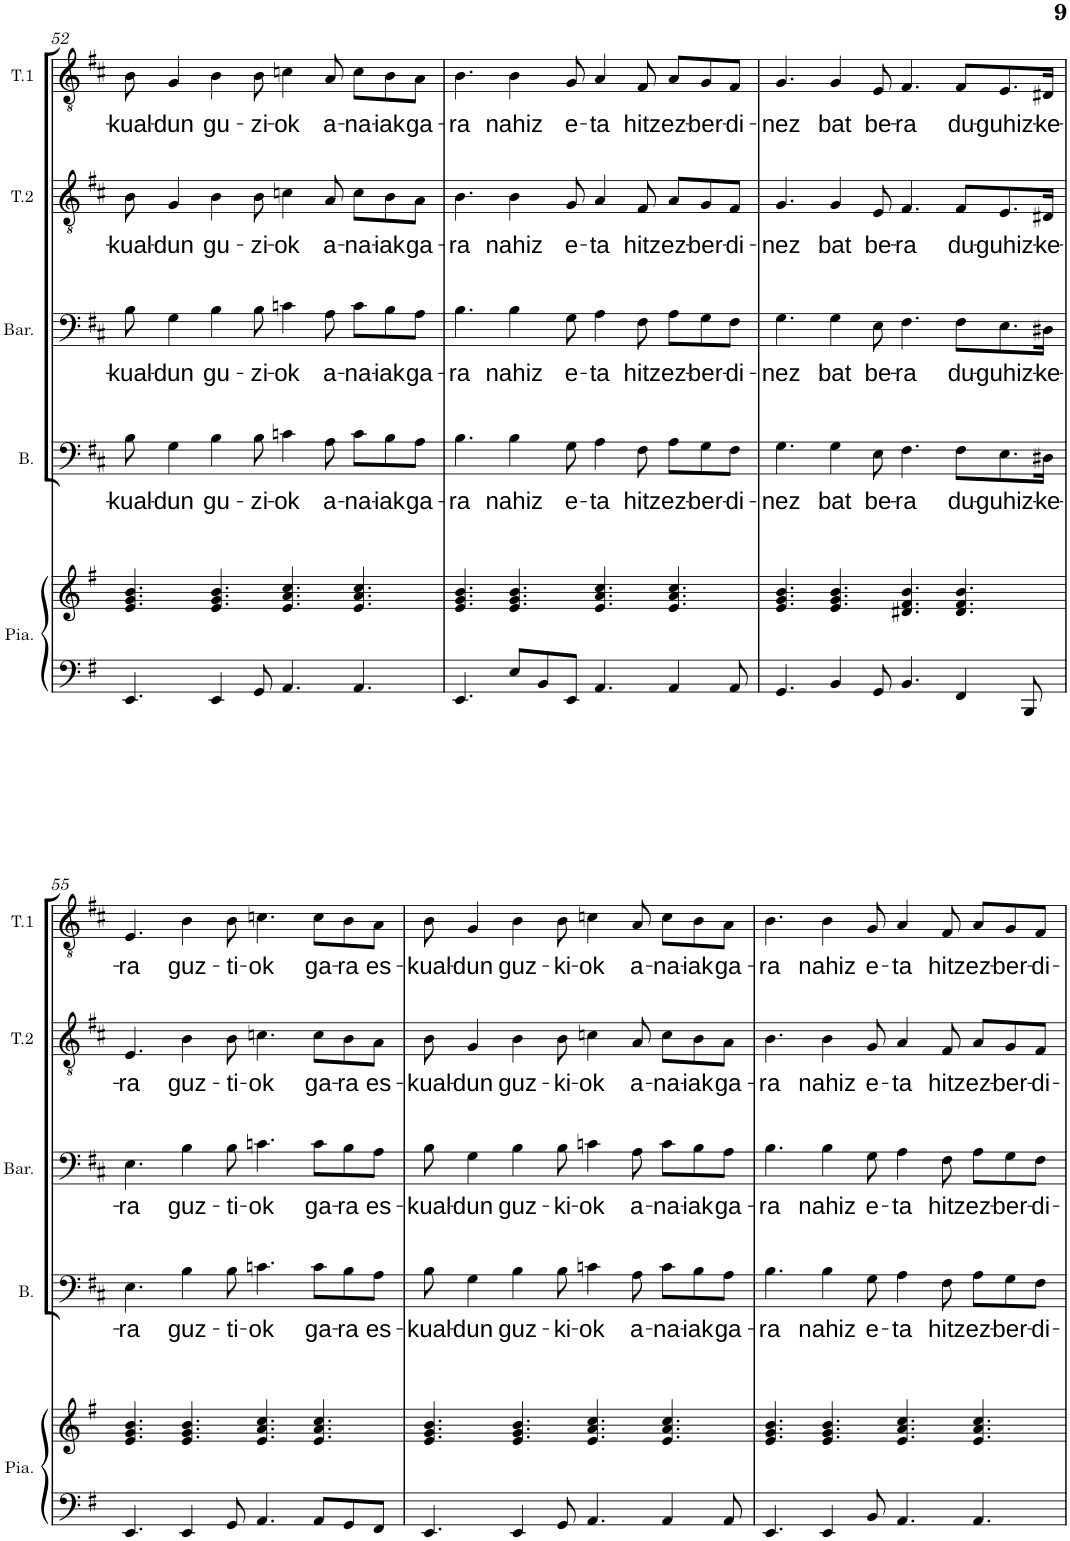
**kern	**kern	**kern	**text	**kern	**text	**kern	**text	**kern	**text
*part5	*part5	*part4	*part4	*part3	*part3	*part2	*part2	*part1	*part1
*staff6	*staff5	*staff4	*staff4	*staff3	*staff3	*staff2	*staff2	*staff1	*staff1
*I"Piano	*	*I"Basse	*	*I"Baryton	*	*I"Ténor 2	*	*I"Ténor 1	*
*I'Pia.	*	*I'B.	*	*I'Bar.	*	*I'T.2	*	*I'T.1	*
!!LO:PB:g=z
*clefF4	*clefG2	*clefF4	*	*clefF4	*	*clefGv2	*	*clefGv2	*
*k[f#]	*k[f#]	*k[f#c#]	*	*k[f#c#]	*	*k[f#c#]	*	*k[f#c#]	*
*M12/8	*M12/8	*M12/8	*	*M12/8	*	*M12/8	*	*M12/8	*
=52	=52	=52	=52	=52	=52	=52	=52	=52	=52
!	!	!	!LO:LY:b	!	!LO:LY:b	!	!LO:LY:b	!	!LO:LY:b
4.EE/	4.e/ 4.g/ 4.b/	8B\	-kual-	8B\	-kual-	8B\	-kual-	8B\	-kual-
!	!	!	!LO:LY:b	!	!LO:LY:b	!	!LO:LY:b	!	!LO:LY:b
.	.	4G\	-dun	4G\	-dun	4G/	-dun	4G/	-dun
!	!	!	!LO:LY:b	!	!LO:LY:b	!	!LO:LY:b	!	!LO:LY:b
4EE/	4.e/ 4.g/ 4.b/	4B\	gu-	4B\	gu-	4B\	gu-	4B\	gu-
!	!	!	!LO:LY:b	!	!LO:LY:b	!	!LO:LY:b	!	!LO:LY:b
8GG/	.	8B\	-zi-	8B\	-zi-	8B\	-zi-	8B\	-zi-
!	!	!	!LO:LY:b	!	!LO:LY:b	!	!LO:LY:b	!	!LO:LY:b
4.AA/	4.e/ 4.a/ 4.cc/	4cn\	-ok	4cn\	-ok	4cn\	-ok	4cn\	-ok
!	!	!	!LO:LY:b	!	!LO:LY:b	!	!LO:LY:b	!	!LO:LY:b
.	.	8A\	a-	8A\	a-	8A/	a-	8A/	a-
!	!	!	!LO:LY:b	!	!LO:LY:b	!	!LO:LY:b	!	!LO:LY:b
4.AA/	4.e/ 4.a/ 4.cc/	8c\L	-na-	8c\L	-na-	8c\L	-na-	8c\L	-na-
!	!	!	!LO:LY:b	!	!LO:LY:b	!	!LO:LY:b	!	!LO:LY:b
.	.	8B\	-iak	8B\	-iak	8B\	-iak	8B\	-iak
!	!	!	!LO:LY:b	!	!LO:LY:b	!	!LO:LY:b	!	!LO:LY:b
.	.	8A\J	ga-	8A\J	ga-	8A\J	ga-	8A\J	ga-
=53	=53	=53	=53	=53	=53	=53	=53	=53	=53
!	!	!	!LO:LY:b	!	!LO:LY:b	!	!LO:LY:b	!	!LO:LY:b
4.EE/	4.e/ 4.g/ 4.b/	4.B\	-ra	4.B\	-ra	4.B\	-ra	4.B\	-ra
!	!	!	!LO:LY:b	!	!LO:LY:b	!	!LO:LY:b	!	!LO:LY:b
8E/L	4.e/ 4.g/ 4.b/	4B\	nahiz	4B\	nahiz	4B\	nahiz	4B\	nahiz
8BB/	.	.	.	.	.	.	.	.	.
!	!	!	!LO:LY:b	!	!LO:LY:b	!	!LO:LY:b	!	!LO:LY:b
8EE/J	.	8G\	e-	8G\	e-	8G/	e-	8G/	e-
!	!	!	!LO:LY:b	!	!LO:LY:b	!	!LO:LY:b	!	!LO:LY:b
4.AA/	4.e/ 4.a/ 4.cc/	4A\	-ta	4A\	-ta	4A/	-ta	4A/	-ta
!	!	!	!LO:LY:b	!	!LO:LY:b	!	!LO:LY:b	!	!LO:LY:b
.	.	8F#\	hitz	8F#\	hitz	8F#/	hitz	8F#/	hitz
!	!	!	!LO:LY:b	!	!LO:LY:b	!	!LO:LY:b	!	!LO:LY:b
4AA/	4.e/ 4.a/ 4.cc/	8A\L	ez-	8A\L	ez-	8A/L	ez-	8A/L	ez-
!	!	!	!LO:LY:b	!	!LO:LY:b	!	!LO:LY:b	!	!LO:LY:b
.	.	8G\	-ber-	8G\	-ber-	8G/	-ber-	8G/	-ber-
!	!	!	!LO:LY:b	!	!LO:LY:b	!	!LO:LY:b	!	!LO:LY:b
8AA/	.	8F#\J	-di-	8F#\J	-di-	8F#/J	-di-	8F#/J	-di-
=54	=54	=54	=54	=54	=54	=54	=54	=54	=54
!	!	!	!LO:LY:b	!	!LO:LY:b	!	!LO:LY:b	!	!LO:LY:b
4.GG/	4.e/ 4.g/ 4.b/	4.G\	-nez	4.G\	-nez	4.G/	-nez	4.G/	-nez
!	!	!	!LO:LY:b	!	!LO:LY:b	!	!LO:LY:b	!	!LO:LY:b
4BB/	4.e/ 4.g/ 4.b/	4G\	bat	4G\	bat	4G/	bat	4G/	bat
!	!	!	!LO:LY:b	!	!LO:LY:b	!	!LO:LY:b	!	!LO:LY:b
8GG/	.	8E\	be-	8E\	be-	8E/	be-	8E/	be-
!	!	!	!LO:LY:b	!	!LO:LY:b	!	!LO:LY:b	!	!LO:LY:b
4.BB/	4.d#X/ 4.f#/ 4.b/	4.F#\	-ra	4.F#\	-ra	4.F#/	-ra	4.F#/	-ra
!	!	!	!LO:LY:b	!	!LO:LY:b	!	!LO:LY:b	!	!LO:LY:b
4FF#/	4.d#/ 4.f#/ 4.b/	8F#\L	du-	8F#\L	du-	8F#/L	du-	8F#/L	du-
!	!	!	!LO:LY:b	!	!LO:LY:b	!	!LO:LY:b	!	!LO:LY:b
.	.	8.E\	-guhiz-	8.E\	-guhiz-	8.E/	-guhiz-	8.E/	-guhiz-
8BBB/	.	.	.	.	.	.	.	.	.
!	!	!	!LO:LY:b	!	!LO:LY:b	!	!LO:LY:b	!	!LO:LY:b
.	.	16D#X\Jk	-ke-	16D#X\Jk	-ke-	16D#X/Jk	-ke-	16D#X/Jk	-ke-
!!LO:LB:g=z
=55	=55	=55	=55	=55	=55	=55	=55	=55	=55
!	!	!	!LO:LY:b	!	!LO:LY:b	!	!LO:LY:b	!	!LO:LY:b
4.EE/	4.e/ 4.g/ 4.b/	4.E\	-ra	4.E\	-ra	4.E/	-ra	4.E/	-ra
!	!	!	!LO:LY:b	!	!LO:LY:b	!	!LO:LY:b	!	!LO:LY:b
4EE/	4.e/ 4.g/ 4.b/	4B\	guz-	4B\	guz-	4B\	guz-	4B\	guz-
!	!	!	!LO:LY:b	!	!LO:LY:b	!	!LO:LY:b	!	!LO:LY:b
8GG/	.	8B\	-ti-	8B\	-ti-	8B\	-ti-	8B\	-ti-
!	!	!	!LO:LY:b	!	!LO:LY:b	!	!LO:LY:b	!	!LO:LY:b
4.AA/	4.e/ 4.a/ 4.cc/	4.cn\	-ok	4.cn\	-ok	4.cn\	-ok	4.cn\	-ok
!	!	!	!LO:LY:b	!	!LO:LY:b	!	!LO:LY:b	!	!LO:LY:b
8AA/L	4.e/ 4.a/ 4.cc/	8c\L	ga-	8c\L	ga-	8c\L	ga-	8c\L	ga-
!	!	!	!LO:LY:b	!	!LO:LY:b	!	!LO:LY:b	!	!LO:LY:b
8GG/	.	8B\	-ra	8B\	-ra	8B\	-ra	8B\	-ra
!	!	!	!LO:LY:b	!	!LO:LY:b	!	!LO:LY:b	!	!LO:LY:b
8FF#/J	.	8A\J	es-	8A\J	es-	8A\J	es-	8A\J	es-
=56	=56	=56	=56	=56	=56	=56	=56	=56	=56
!	!	!	!LO:LY:b	!	!LO:LY:b	!	!LO:LY:b	!	!LO:LY:b
4.EE/	4.e/ 4.g/ 4.b/	8B\	-kual-	8B\	-kual-	8B\	-kual-	8B\	-kual-
!	!	!	!LO:LY:b	!	!LO:LY:b	!	!LO:LY:b	!	!LO:LY:b
.	.	4G\	-dun	4G\	-dun	4G/	-dun	4G/	-dun
!	!	!	!LO:LY:b	!	!LO:LY:b	!	!LO:LY:b	!	!LO:LY:b
4EE/	4.e/ 4.g/ 4.b/	4B\	guz-	4B\	guz-	4B\	guz-	4B\	guz-
!	!	!	!LO:LY:b	!	!LO:LY:b	!	!LO:LY:b	!	!LO:LY:b
8GG/	.	8B\	-ki-	8B\	-ki-	8B\	-ki-	8B\	-ki-
!	!	!	!LO:LY:b	!	!LO:LY:b	!	!LO:LY:b	!	!LO:LY:b
4.AA/	4.e/ 4.a/ 4.cc/	4cn\	-ok	4cn\	-ok	4cn\	-ok	4cn\	-ok
!	!	!	!LO:LY:b	!	!LO:LY:b	!	!LO:LY:b	!	!LO:LY:b
.	.	8A\	a-	8A\	a-	8A/	a-	8A/	a-
!	!	!	!LO:LY:b	!	!LO:LY:b	!	!LO:LY:b	!	!LO:LY:b
4AA/	4.e/ 4.a/ 4.cc/	8c\L	-na-	8c\L	-na-	8c\L	-na-	8c\L	-na-
!	!	!	!LO:LY:b	!	!LO:LY:b	!	!LO:LY:b	!	!LO:LY:b
.	.	8B\	-iak	8B\	-iak	8B\	-iak	8B\	-iak
!	!	!	!LO:LY:b	!	!LO:LY:b	!	!LO:LY:b	!	!LO:LY:b
8AA/	.	8A\J	ga-	8A\J	ga-	8A\J	ga-	8A\J	ga-
=57	=57	=57	=57	=57	=57	=57	=57	=57	=57
!	!	!	!LO:LY:b	!	!LO:LY:b	!	!LO:LY:b	!	!LO:LY:b
4.EE/	4.e/ 4.g/ 4.b/	4.B\	-ra	4.B\	-ra	4.B\	-ra	4.B\	-ra
!	!	!	!LO:LY:b	!	!LO:LY:b	!	!LO:LY:b	!	!LO:LY:b
4EE/	4.e/ 4.g/ 4.b/	4B\	nahiz	4B\	nahiz	4B\	nahiz	4B\	nahiz
!	!	!	!LO:LY:b	!	!LO:LY:b	!	!LO:LY:b	!	!LO:LY:b
8BB/	.	8G\	e-	8G\	e-	8G/	e-	8G/	e-
!	!	!	!LO:LY:b	!	!LO:LY:b	!	!LO:LY:b	!	!LO:LY:b
4.AA/	4.e/ 4.a/ 4.cc/	4A\	-ta	4A\	-ta	4A/	-ta	4A/	-ta
!	!	!	!LO:LY:b	!	!LO:LY:b	!	!LO:LY:b	!	!LO:LY:b
.	.	8F#\	hitz	8F#\	hitz	8F#/	hitz	8F#/	hitz
!	!	!	!LO:LY:b	!	!LO:LY:b	!	!LO:LY:b	!	!LO:LY:b
4.AA/	4.e/ 4.a/ 4.cc/	8A\L	ez-	8A\L	ez-	8A/L	ez-	8A/L	ez-
!	!	!	!LO:LY:b	!	!LO:LY:b	!	!LO:LY:b	!	!LO:LY:b
.	.	8G\	-ber-	8G\	-ber-	8G/	-ber-	8G/	-ber-
!	!	!	!LO:LY:b	!	!LO:LY:b	!	!LO:LY:b	!	!LO:LY:b
.	.	8F#\J	-di-	8F#\J	-di-	8F#/J	-di-	8F#/J	-di-
=	=	=	=	=	=	=	=	=	=
*-	*-	*-	*-	*-	*-	*-	*-	*-	*-
